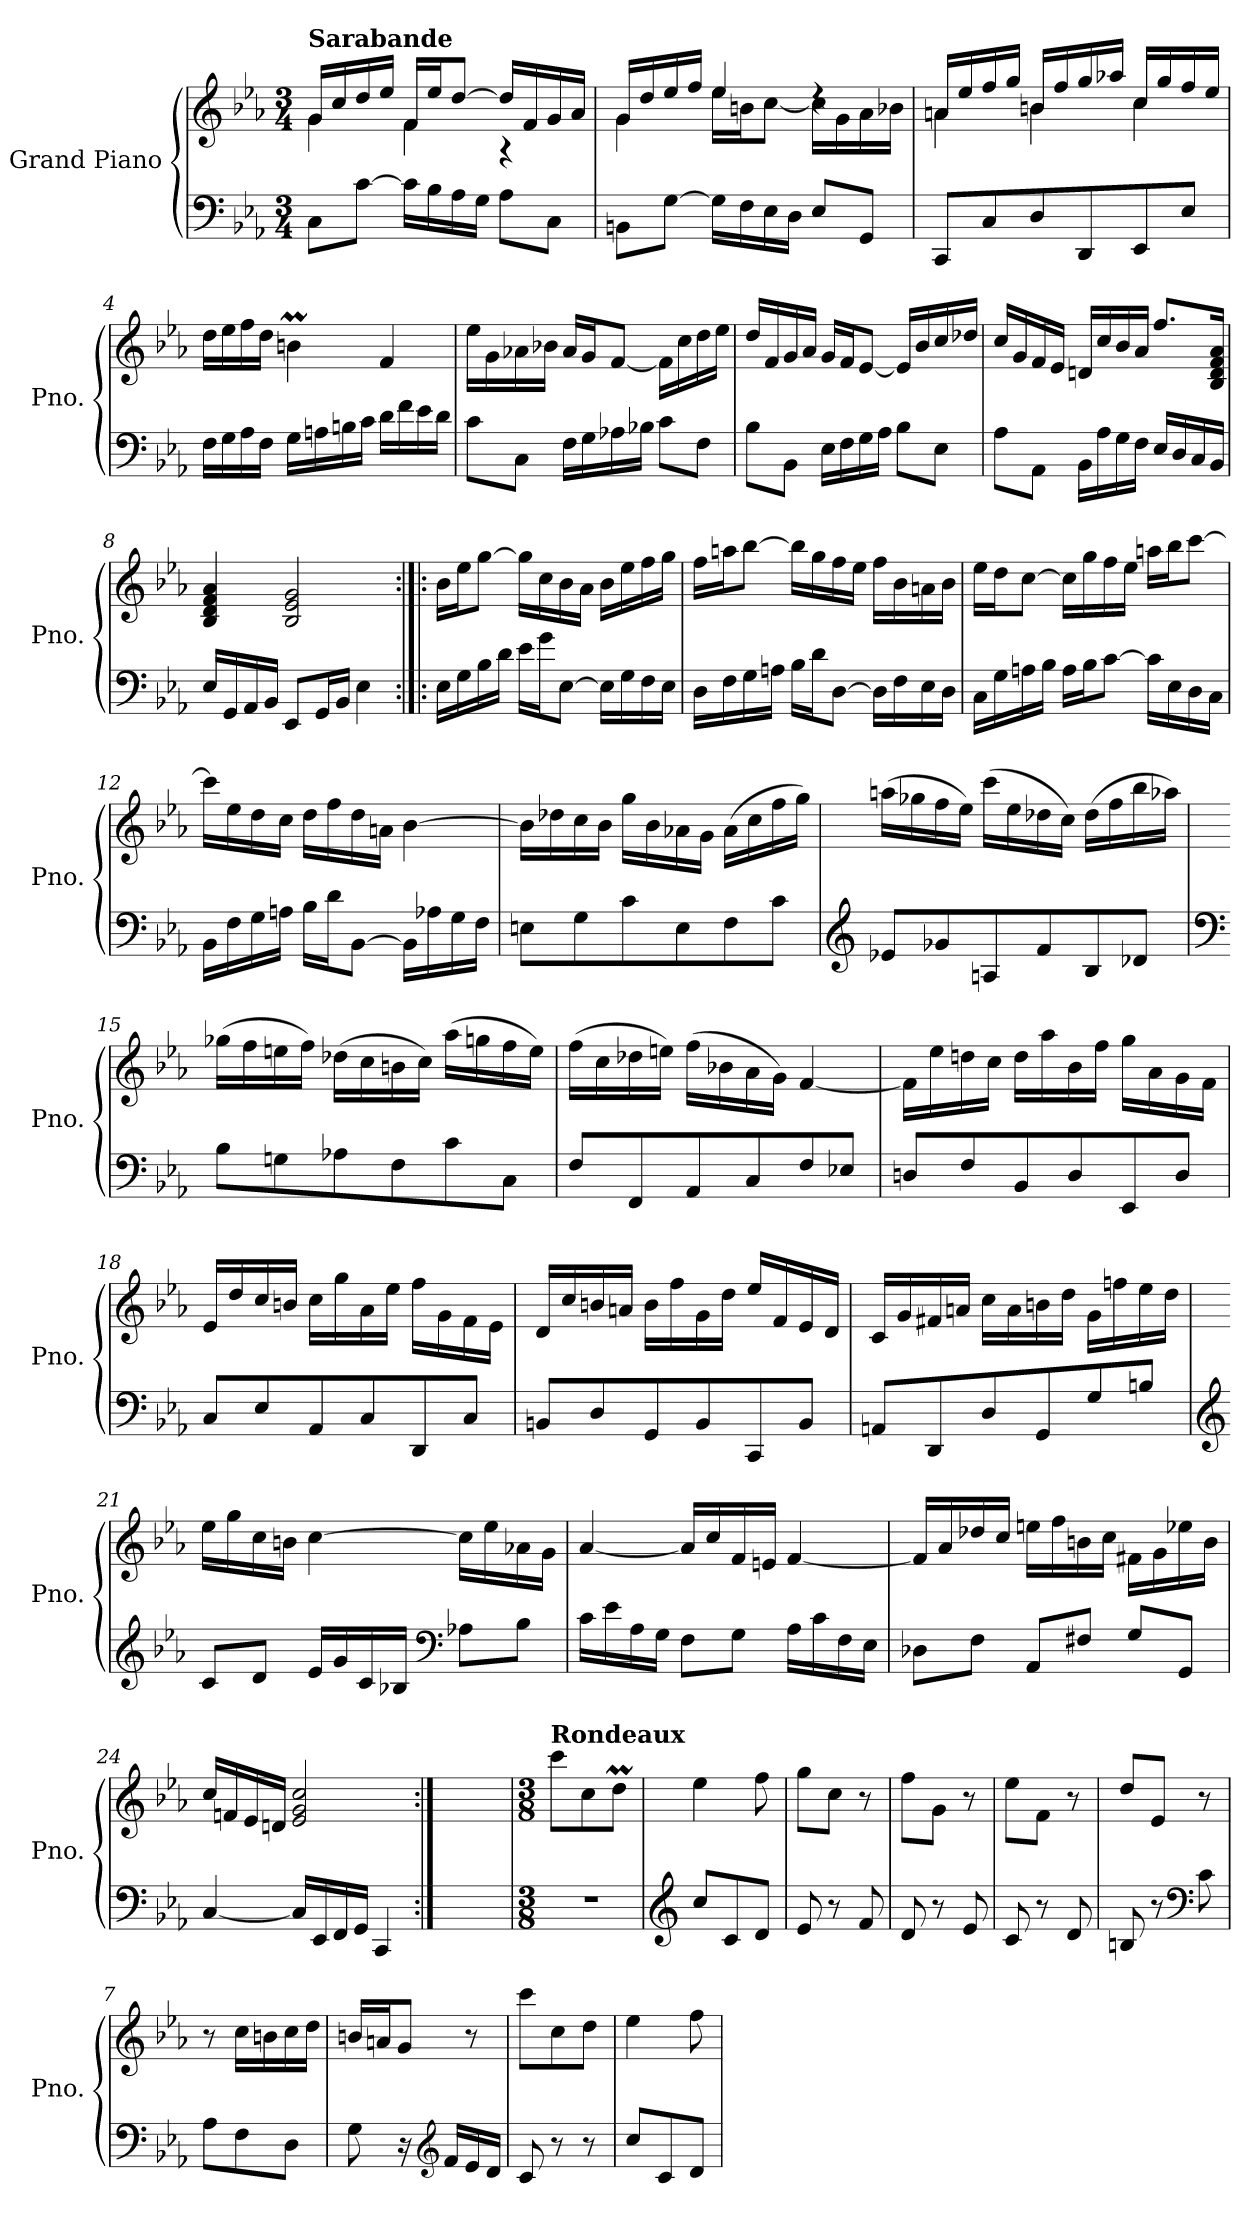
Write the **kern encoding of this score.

**kern	**kern
*part1	*part1
*staff2	*staff1
*I"Grand Piano	*
*I'Pno.	*
*clefF4	*clefG2
*k[b-e-a-]	*k[b-e-a-]
*M3/4	*M3/4
=1	=1
*	*^
!	!LO:TX:a:B:t=Sarabande	!
8C\L	16g/LL	4g\
.	16cc/	.
[8c\J	16dd/	.
.	16ee-/JJ	.
16c\LL]	16f/LL	4f\
16B-\	16ee-/J	.
16A-\	[8dd/J	.
16G\JJ	.	.
8A-\L	16dd/LL]	4r
.	16f/	.
8C\J	16g/	.
.	16a-/JJ	.
=2	=2	=2
8BBn\L	16g/LL	4g\
.	16dd/	.
[8G\J	16ee-/	.
.	16ff/JJ	.
16G\LL]	4ee-/	16ee-\LL
16F\	.	16bn\J
16E-\	.	[8cc\J
16D\JJ	.	.
8E-/L	4rdd	16cc\LL]
.	.	16g\
8GG/J	.	16a-\
.	.	16b-X\JJ
!!LO:LB:g=z	!!
=3	=3	=3
8CC/L	16an/LL	4a\
.	16ee-/	.
8C/	16ff/	.
.	16gg/JJ	.
8D/	16bn/LL	4b\
.	16ff/	.
8DD/	16gg/	.
.	16aa-X/JJ	.
8EE-/	16cc/LL	4cc\
.	16gg/	.
8E-/J	16ff/	.
.	16ee-/JJ	.
*	*v	*v
=4	=4
16F\LL	16dd\LL
16G\	16ee-\
16A-\	16ff\
16F\JJ	16dd\JJ
16G\LL	4bnm\
16An\	.
16Bn\	.
16c\JJ	.
16d\LL	4f/
16f\	.
16e-\	.
16d\JJ	.
=5	=5
8c\L	16ee-\LL
.	16g\
8C\J	16a-X\
.	16b-X\JJ
16F\LL	16a-/LL
16G\	16g/J
16A-X\	[8f/J
16B-X\JJ	.
8c\L	16f\LL]
.	16cc\
8F\J	16dd\
.	16ee-\JJ
!!LO:LB:g=z
=6	=6
8B-\L	16dd/LL
.	16f/
8BB-\J	16g/
.	16a-/JJ
16E-\LL	16g/LL
16F\	16f/J
16G\	[8e-/J
16A-\JJ	.
8B-\L	16e-/LL]
.	16b-/
8E-\J	16cc/
.	16dd-X/JJ
=7	=7
8A-\L	16cc/LL
.	16g/
8AA-\J	16f/
.	16e-/JJ
16BB-\LL	16dn/LL
16A-\	16cc/
16G\	16b-/
16F\JJ	16a-/JJ
16E-/LL	8.ff/L
16D/	.
16C/	.
16BB-/JJ	16B-/ 16d/ 16f/ 16a-/Jk
=8	=8
16E-/LL	4B-/ 4d/ 4f/ 4a-/
16GG/	.
16AA-/	.
16BB-/JJ	.
8EE-/L	2B-/ 2e-/ 2g/
16GG/L	.
16BB-/JJ	.
4E-\	.
!!LO:LB:g=z
=9:|!|:	=9:|!|:
16E-\LL	16b-\LL
16G\	16ee-\J
16B-\	[8gg\J
16d\JJ	.
16e-\LL	16gg\LL]
16g\J	16cc\
[8E-\J	16b-\
.	16a-\JJ
16E-\LL]	16b-\LL
16G\	16ee-\
16F\	16ff\
16E-\JJ	16gg\JJ
=10	=10
16D\LL	16ff\LL
16F\	16aan\J
16G\	[8bb-\J
16An\JJ	.
16B-\LL	16bb-\LL]
16d\J	16gg\
[8D\J	16ff\
.	16ee-\JJ
16D\LL]	16ff\LL
16F\	16b-\
16E-\	16an\
16D\JJ	16b-\JJ
=11	=11
16C\LL	16ee-\LL
16G\	16dd\J
16An\	[8cc\J
16B-\JJ	.
16A\LL	16cc\LL]
16B-\J	16gg\
[8c\J	16ff\
.	16ee-\JJ
16c\LL]	16aan\LL
16E-\	16bb-\J
16D\	[8ccc\J
16C\JJ	.
!!LO:LB:g=z
=12	=12
16BB-\LL	16ccc\LL]
16F\	16ee-\
16G\	16dd\
16An\JJ	16cc\JJ
16B-\LL	16dd\LL
16d\J	16ff\
[8BB-\J	16dd\
.	16an\JJ
16BB-\LL]	[4b-\
16A-X\	.
16G\	.
16F\JJ	.
=13	=13
8En\L	16b-\LL]
.	16dd-X\
8G\	16cc\
.	16b-\JJ
8c\	16gg\LL
.	16b-\
8E\	16a-X\
.	16g\JJ
8F\	(>16a-\LL
.	16cc\
8c\J	16ff\
.	16gg\JJ)
=14	=14
*clefG2	*
8e-X/L	(>16aan\LL
.	16gg-X\
8g-X/	16ff\
.	16ee-\JJ)
8An/	(>16ccc\LL
.	16ee-\
8f/	16dd-X\
.	16cc\JJ)
8B-/	(>16dd-\LL
.	16ff\
8d-X/J	16bb-\
.	16aa-X\JJ)
!!LO:LB:g=z
=15	=15
*clefF4	*
8B-\L	(>16gg-X\LL
.	16ff\
8Gn\	16een\
.	16ff\JJ)
8A-X\	(>16dd-X\LL
.	16cc\
8F\	16bn\
.	16cc\JJ)
8c\	(>16aa-\LL
.	16ggn\
8C\J	16ff\
.	16ee\JJ)
=16	=16
8F/L	(>16ff\LL
.	16cc\
8FF/	16dd-X\
.	16een\JJ)
8AA-/	(>16ff\LL
.	16b-X\
8C/	16a-\
.	16g\JJ)
8F/	[4f/
8E-X/J	.
=17	=17
8Dn/L	16f\LL]
.	16ee-\
8F/	16ddn\
.	16cc\JJ
8BB-/	16dd\LL
.	16aa-\
8D/	16b-\
.	16ff\JJ
8EE-/	16gg\LL
.	16a-\
8D/J	16g\
.	16f\JJ
!!LO:PB:g=z
=18	=18
8C/L	16e-/LL
.	16dd/
8E-/	16cc/
.	16bn/JJ
8AA-/	16cc\LL
.	16gg\
8C/	16a-\
.	16ee-\JJ
8DD/	16ff\LL
.	16g\
8C/J	16f\
.	16e-\JJ
=19	=19
8BBn/L	16d/LL
.	16cc/
8D/	16bn/
.	16an/JJ
8GG/	16b\LL
.	16ff\
8BB/	16g\
.	16dd\JJ
8CC/	16ee-/LL
.	16f/
8BB/J	16e-/
.	16d/JJ
!!LO:LB:g=z
=20	=20
8AAn/L	16c/LL
.	16g/
8DD/	16f#X/
.	16an/JJ
8D/	16cc\LL
.	16a\
8GG/	16bn\
.	16dd\JJ
8G/	16g\LL
.	16ffn\
8Bn/J	16ee-\
.	16dd\JJ
=21	=21
*clefG2	*
8c/L	16ee-\LL
.	16gg\
8d/J	16cc\
.	16bn\JJ
16e-/LL	[4cc\
16g/	.
16c/	.
16B-X/JJ	.
*clefF4	*
8A-X\L	16cc\LL]
.	16ee-\
8B-\J	16a-X\
.	16g\JJ
!!LO:LB:g=z
=22	=22
16c\LL	[4a-/
16e-\	.
16A-\	.
16G\JJ	.
8F\L	16a-/LL]
.	16cc/
8G\J	16f/
.	16en/JJ
16A-\LL	[4f/
16c\	.
16F\	.
16E-\JJ	.
=23	=23
8D-X\L	16f/LL]
.	16a-/
8F\J	16dd-X/
.	16cc/JJ
8AA-/L	16een\LL
.	16ff\
8F#X/J	16bn\
.	16cc\JJ
8G/L	16f#X\LL
.	16g\
8GG/J	16ee-X\
.	16b\JJ
=24	=24
[4C/	16cc/LL
.	16fn/
.	16e-/
.	16dn/JJ
16C/LL]	2e-/ 2g/ 2cc/
16EE-/	.
16FF/	.
16GG/JJ	.
4CC/	.
=24X1:|!	=24X1:|!
4ryy	4ryy
!!LO:LB:g=z
=1	=1
*M3/8	*M3/8
!	!LO:TX:a:B:t=Rondeaux
4.r	8ccc\L
.	8cc\
.	8ddm\J
=2	=2
*clefG2	*
8cc/L	4ee-\
8c/	.
8d/J	8ff\
=3	=3
8e-/	8gg\L
8r	8cc\J
8f/	8r
=4	=4
8d/	8ff\L
8r	8g\J
8e-/	8r
=5	=5
8c/	8ee-\L
8r	8f\J
8d/	8r
=6	=6
8Bn/	8dd/L
8r	8e-/J
*clefF4	*
8c\	8r
!!LO:LB:g=z
=7	=7
8A-\L	8r
8F\	16cc\LL
.	16bn\
8D\J	16cc\
.	16dd\JJ
=8	=8
8G\	16bn/LL
.	16an/J
16r	8g/J
*clefG2	*
16f/LL	.
16e-/	8r
16d/JJ	.
=9	=9
8c/	8ccc\L
8r	8cc\
8r	8dd\J
=10	=10
8cc/L	4ee-\
8c/	.
8d/J	8ff\
=	=
*-	*-
